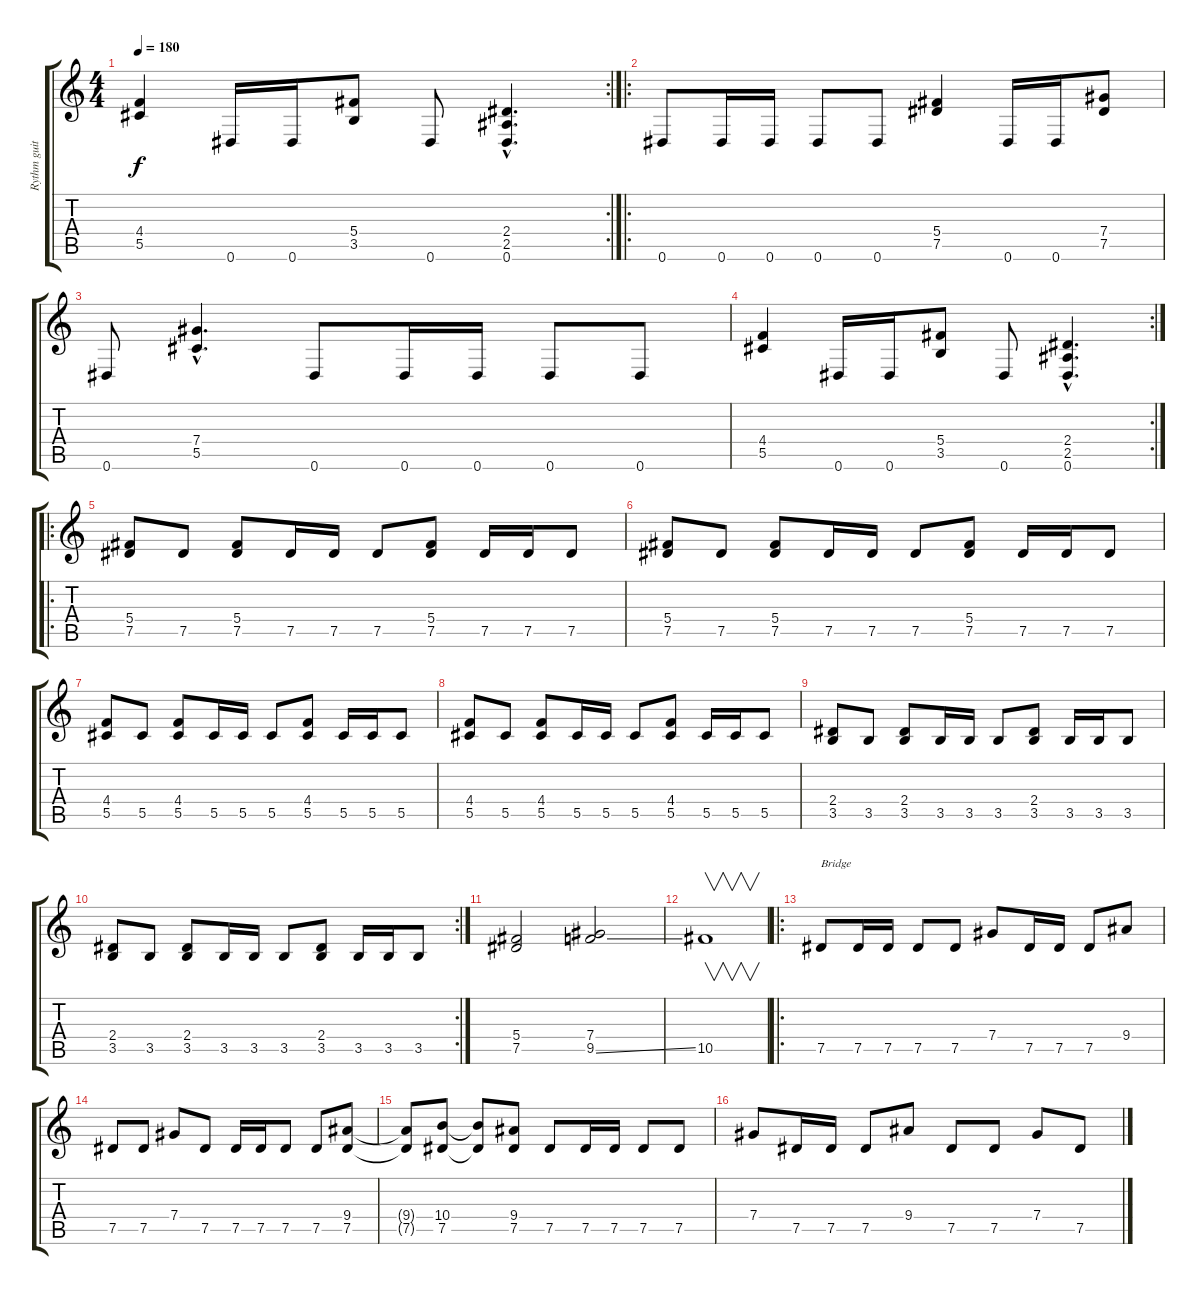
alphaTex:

\track ("Rythm guitar Eb" "Rythm guit") {instrument distortionguitar}
\staff {score tabs}
\tuning (Eb4 Bb3 Gb3 Db3 Ab2 Eb2) {hide}
\rc 2
\ts (4 4)
\tempo 180
\clef g2
\ks c
(4.4 5.5).4{dy f} 0.6.16 0.6.16 (5.4 3.5).8 0.6.8 (2.4{hac} 2.5{hac} 0.6{hac}).4{d} |
\ro
0.6.8 0.6.16 0.6.16 0.6.8 0.6.8 (5.4 7.5).4 0.6.16 0.6.16 (7.4 7.5).8 |
0.6.8 (7.4{hac} 5.5{hac}).4{d} 0.6.8 0.6.16 0.6.16 0.6.8 0.6.8 |
\rc 2
(4.4 5.5).4 0.6.16 0.6.16 (5.4 3.5).8 0.6.8 (2.4{hac} 2.5{hac} 0.6{hac}).4{d} |
\ro
(5.4 7.5).8 7.5.8 (5.4 7.5).8 7.5.16 7.5.16 7.5.8 (5.4 7.5).8 7.5.16 7.5.16 7.5.8 |
(5.4 7.5).8 7.5.8 (5.4 7.5).8 7.5.16 7.5.16 7.5.8 (5.4 7.5).8 7.5.16 7.5.16 7.5.8 |
(4.4 5.5).8 5.5.8 (4.4 5.5).8 5.5.16 5.5.16 5.5.8 (4.4 5.5).8 5.5.16 5.5.16 5.5.8 |
(4.4 5.5).8 5.5.8 (4.4 5.5).8 5.5.16 5.5.16 5.5.8 (4.4 5.5).8 5.5.16 5.5.16 5.5.8 |
(2.4 3.5).8 3.5.8 (2.4 3.5).8 3.5.16 3.5.16 3.5.8 (2.4 3.5).8 3.5.16 3.5.16 3.5.8 |
\rc 2
(2.4 3.5).8 3.5.8 (2.4 3.5).8 3.5.16 3.5.16 3.5.8 (2.4 3.5).8 3.5.16 3.5.16 3.5.8 |
(5.4 7.5).2 (7.4 9.5{ss}).2 |
10.5.1{v} |
\ro
7.5.8{txt "Bridge"} 7.5.16 7.5.16 7.5.8 7.5.8 7.4.8 7.5.16 7.5.16 7.5.8 9.4.8 |
7.5.8 7.5.8 7.4.8 7.5.8 7.5.16 7.5.16 7.5.8 7.5.8 (9.4 7.5).8 |
(9.4{t} 7.5{t}).8 (10.4 7.5).8 (10.4{t} 7.5{t}).8 (9.4 7.5).8 7.5.8 7.5.16 7.5.16 7.5.8 7.5.8 |
7.4.8 7.5.16 7.5.16 7.5.8 9.4.8 7.5.8 7.5.8 7.4.8 7.5.8
